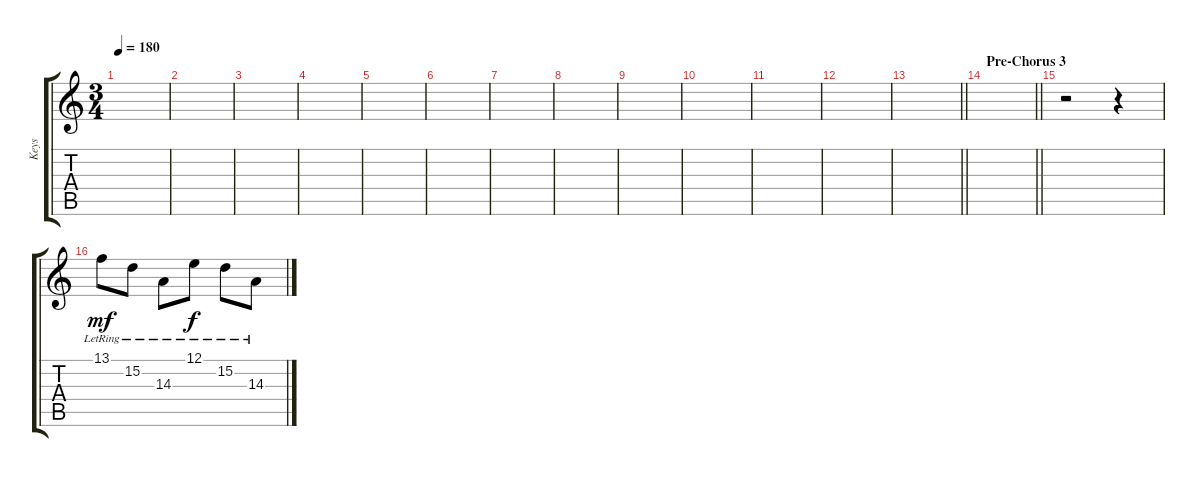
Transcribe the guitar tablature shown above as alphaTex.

\track ("Keys" "Keys") {instrument lead2sawtooth}
\staff {score tabs}
\tuning (E4 B3 G3 D3 A2 E2) {hide}
\ts (3 4)
\tempo 180
\clef g2
\ks c
|
|
|
|
|
|
|
|
|
|
|
|
\barLineRight lightlight
|
\section ("" "Pre-Chorus 3")
\barLineRight lightlight
|
r.2 r.4{volume 3} |
13.1{lr}.8{dy mf volume 8} 15.2{lr}.8 14.3{lr}.8 12.1{lr}.8{dy f} 15.2{lr}.8 14.3{lr}.8
